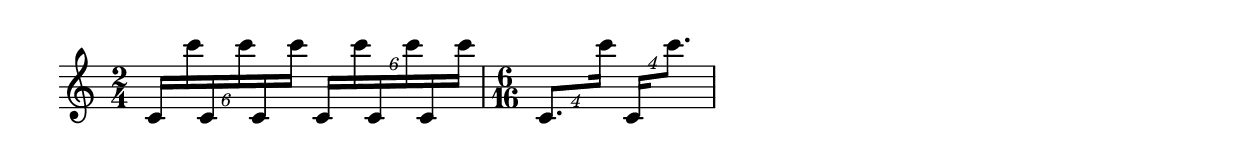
\version "2.19.3"

\header {
  texidoc = "In tuplets with an even number of stems, the number
may be placed on either side of the beam when the central stems
point in different directions.  The exception to this is when
there is a fractional beam on one of the central stems, in which
case the number is placed opposite the partial beam."
}

\layout {
  indent = 0
  ragged-right = ##t
}

\relative c' {
  \time 2/4
  \override Beam.auto-knee-gap = 1
  \tuplet 6/4 4 {
    c16 c'' c,, c'' c,, c''
    \once \override TupletNumber.direction = #UP
    c,,16 c'' c,, c'' c,, c''
  }
  \time 6/16
  \tuplet 4/3 8. {
    c,,8. c''16
    %% The following override has no effect:
    \override TupletNumber.direction = #DOWN
    c,,16 c''8.
  }
}
